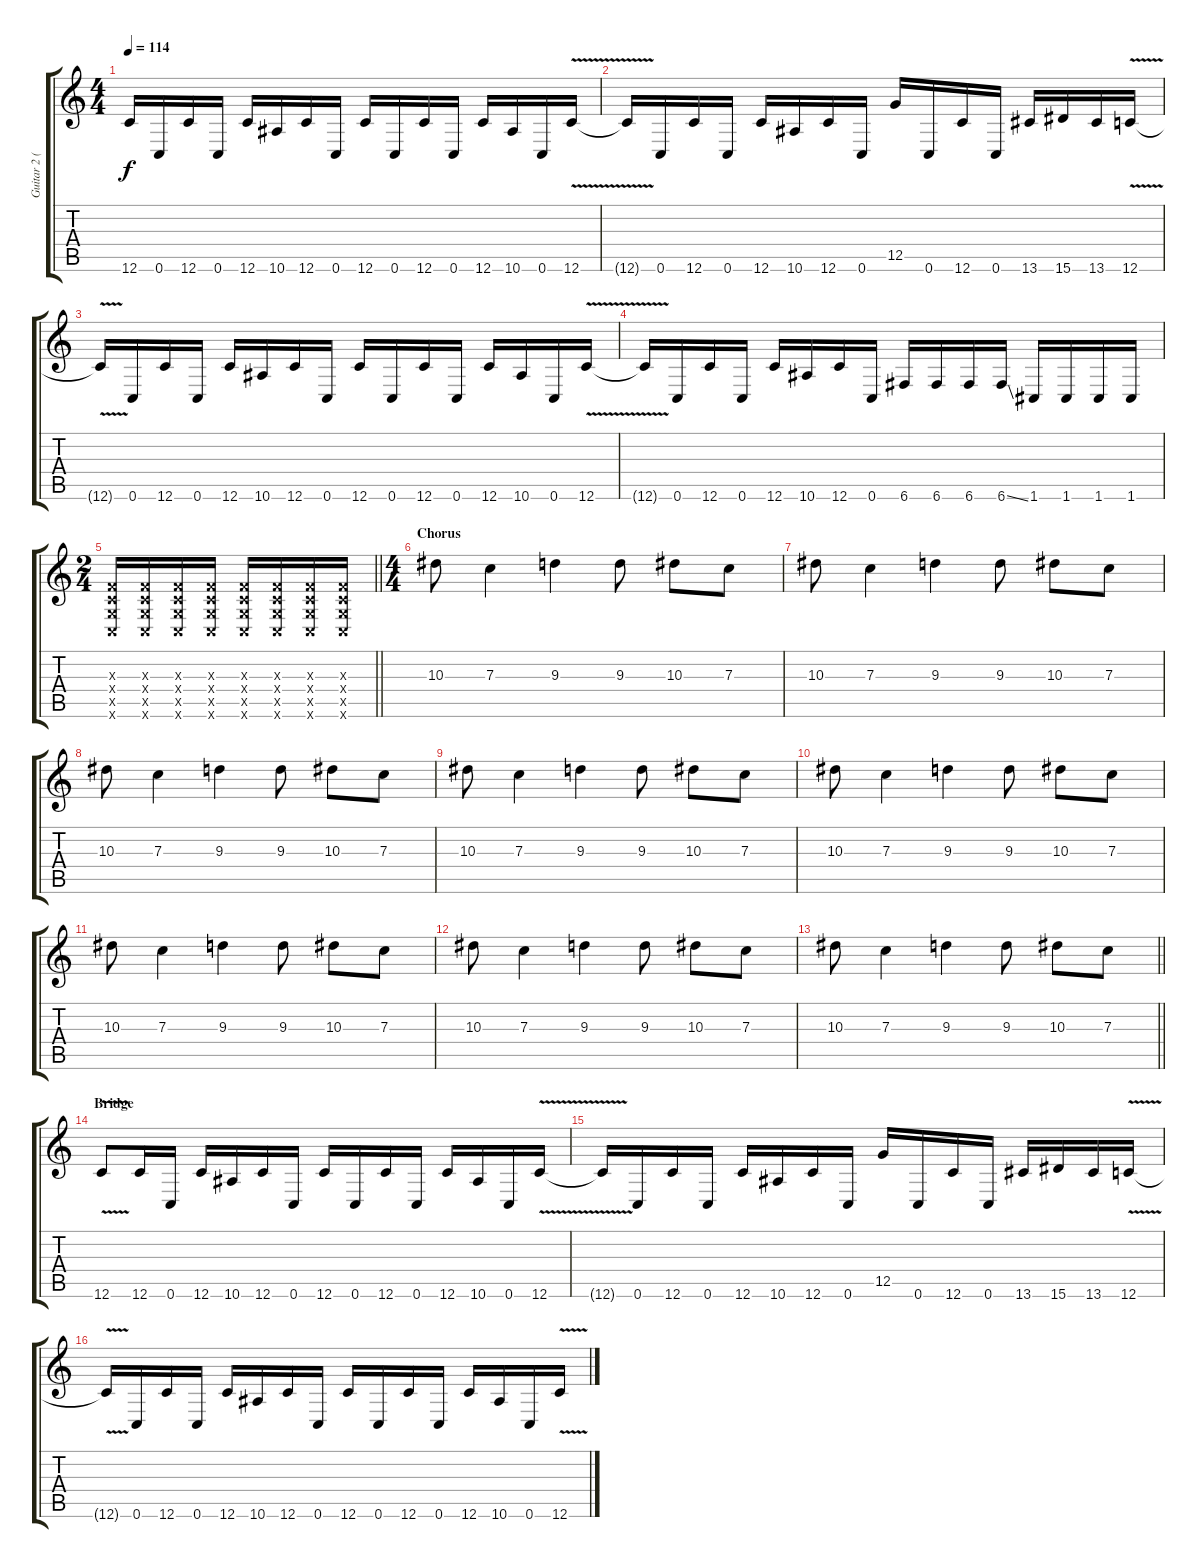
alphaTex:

\track ("Guitar 2 (Travis Miguel)" "Guitar 2 (") {instrument distortionguitar}
\staff {score tabs}
\tuning (D4 A3 F3 C3 G2 C2) {hide}
\ts (4 4)
\tempo 114
\clef g2
\ks c
12.6{t}.16{dy f} 0.6.16 12.6.16 0.6.16 12.6.16 10.6.16 12.6.16 0.6.16 12.6.16 0.6.16 12.6.16 0.6.16 12.6.16 10.6.16 0.6.16 12.6{v}.16 |
12.6{t}.16 0.6.16 12.6.16 0.6.16 12.6.16 10.6.16 12.6.16 0.6.16 12.5.16 0.6.16 12.6.16 0.6.16 13.6.16 15.6.16 13.6.16 12.6{v}.16 |
12.6{t}.16 0.6.16 12.6.16 0.6.16 12.6.16 10.6.16 12.6.16 0.6.16 12.6.16 0.6.16 12.6.16 0.6.16 12.6.16 10.6.16 0.6.16 12.6{v}.16 |
12.6{t}.16 0.6.16 12.6.16 0.6.16 12.6.16 10.6.16 12.6.16 0.6.16 6.6.16 6.6.16 6.6.16 6.6{ss}.16 1.6.16 1.6.16 1.6.16 1.6.16 |
\ts (2 4)
\barLineRight lightlight
(0.3{x} 0.4{x} 0.5{x} 0.6{x}).16 (0.3{x} 0.4{x} 0.5{x} 0.6{x}).16 (0.3{x} 0.4{x} 0.5{x} 0.6{x}).16 (0.3{x} 0.4{x} 0.5{x} 0.6{x}).16 (0.3{x} 0.4{x} 0.5{x} 0.6{x}).16 (0.3{x} 0.4{x} 0.5{x} 0.6{x}).16 (0.3{x} 0.4{x} 0.5{x} 0.6{x}).16 (0.3{x} 0.4{x} 0.5{x} 0.6{x}).16 |
\ts (4 4)
\section ("" "Chorus")
10.3.8{volume 6} 7.3.4 9.3.4 9.3.8 10.3.8 7.3.8 |
10.3.8 7.3.4 9.3.4 9.3.8 10.3.8 7.3.8 |
10.3.8 7.3.4 9.3.4 9.3.8 10.3.8 7.3.8 |
10.3.8 7.3.4 9.3.4 9.3.8 10.3.8 7.3.8 |
10.3.8 7.3.4 9.3.4 9.3.8 10.3.8 7.3.8 |
10.3.8 7.3.4 9.3.4 9.3.8 10.3.8 7.3.8 |
10.3.8 7.3.4 9.3.4 9.3.8 10.3.8 7.3.8 |
\barLineRight lightlight
10.3.8 7.3.4 9.3.4 9.3.8 10.3.8 7.3.8 |
\section ("" "Bridge")
12.6{v}.8{volume 11} 12.6.16 0.6.16 12.6.16 10.6.16 12.6.16 0.6.16 12.6.16 0.6.16 12.6.16 0.6.16 12.6.16 10.6.16 0.6.16 12.6{v}.16 |
12.6{t}.16 0.6.16 12.6.16 0.6.16 12.6.16 10.6.16 12.6.16 0.6.16 12.5.16 0.6.16 12.6.16 0.6.16 13.6.16 15.6.16 13.6.16 12.6{v}.16 |
12.6{t}.16 0.6.16 12.6.16 0.6.16 12.6.16 10.6.16 12.6.16 0.6.16 12.6.16 0.6.16 12.6.16 0.6.16 12.6.16 10.6.16 0.6.16 12.6{v}.16
